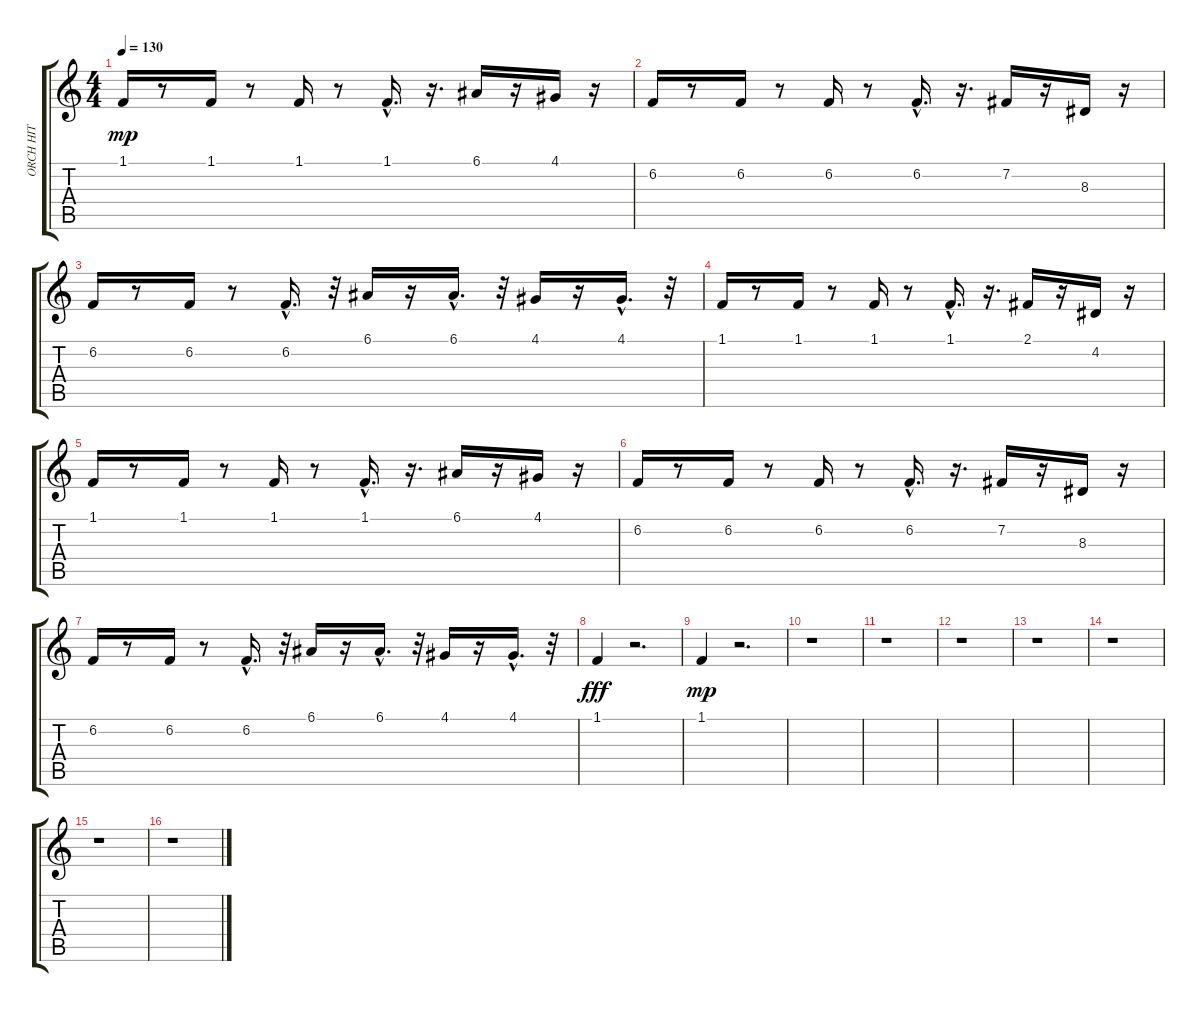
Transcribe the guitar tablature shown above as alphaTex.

\track ("ORCH HIT" "ORCH HIT") {instrument orchestrahit}
\staff {score tabs}
\tuning (E4 B3 G3 D3 A2 E2) {hide}
\ts (4 4)
\tempo 130
\clef g2
\ks c
1.1.16{dy mp} r.8 1.1.16 r.8 1.1.16 r.8 1.1{hac}.16{d} r.16{d} 6.1.16 r.16 4.1.16 r.16 |
6.2.16 r.8 6.2.16 r.8 6.2.16 r.8 6.2{hac}.16{d} r.16{d} 7.2.16 r.16 8.3.16 r.16 |
6.2.16 r.8 6.2.16 r.8 6.2{hac}.16{d} r.32 6.1.16 r.16 6.1{hac}.16{d} r.32 4.1.16 r.16 4.1{hac}.16{d} r.32 |
1.1.16 r.8 1.1.16 r.8 1.1.16 r.8 1.1{hac}.16{d} r.16{d} 2.1.16 r.16 4.2.16 r.16 |
1.1.16 r.8 1.1.16 r.8 1.1.16 r.8 1.1{hac}.16{d} r.16{d} 6.1.16 r.16 4.1.16 r.16 |
6.2.16 r.8 6.2.16 r.8 6.2.16 r.8 6.2{hac}.16{d} r.16{d} 7.2.16 r.16 8.3.16 r.16 |
6.2.16 r.8 6.2.16 r.8 6.2{hac}.16{d} r.32 6.1.16 r.16 6.1{hac}.16{d} r.32 4.1.16 r.16 4.1{hac}.16{d} r.32 |
1.1.4{dy fff} r.2{d} |
1.1.4{dy mp} r.2{d} |
r.1 |
r.1 |
r.1 |
r.1 |
r.1 |
r.1 |
r.1
